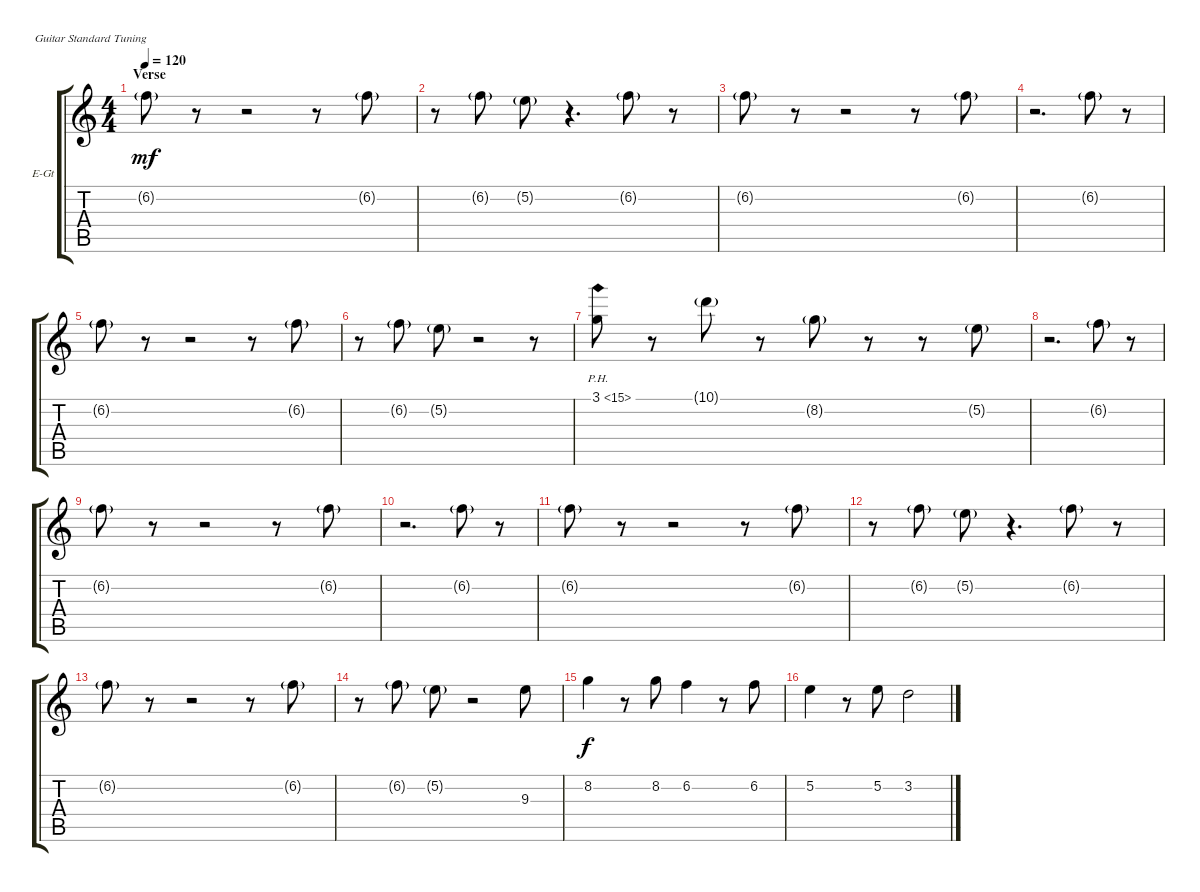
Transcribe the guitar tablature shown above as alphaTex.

\defaultSystemsLayout 4
\bracketExtendMode groupsimilarinstruments
\firstSystemTrackNameOrientation horizontal
\otherSystemsTrackNameOrientation horizontal
\track ("Guitar" "E-Gt") {instrument electricguitarclean}
\staff {score tabs}
\tuning (E4 B3 G3 D3 A2 E2)
\ts (4 4)
\section ("" "Verse")
\tempo 120
\clef g2
\scale
0.333333
\ks c
6.2{g}.8{dy mf} r.8 r.2 r.8 6.2{g}.8 |
\scale
0.333333 r.8 6.2{g}.8 5.2{g}.8 r.4{d} 6.2{g}.8 r.8 |
\scale
0.333333 6.2{g}.8 r.8 r.2 r.8 6.2{g}.8 |
r.2{d} 6.2{g}.8 r.8 |
6.2{g}.8 r.8 r.2 r.8 6.2{g}.8 |
r.8 6.2{g}.8 5.2{g}.8 r.2 r.8 |
3.1{ph 12}.8 r.8 10.1{g}.8 r.8 8.2{g}.8 r.8 r.8 5.2{g}.8 |
r.2{d} 6.2{g}.8 r.8 |
6.2{g}.8 r.8 r.2 r.8 6.2{g}.8 |
r.2{d} 6.2{g}.8 r.8 |
6.2{g}.8 r.8 r.2 r.8 6.2{g}.8 |
r.8 6.2{g}.8 5.2{g}.8 r.4{d} 6.2{g}.8 r.8 |
6.2{g}.8 r.8 r.2 r.8 6.2{g}.8 |
r.8 6.2{g}.8 5.2{g}.8 r.2 9.3.8 |
8.2.4{dy f} r.8 8.2.8 6.2.4 r.8 6.2.8 |
5.2.4 r.8 5.2.8 3.2.2
